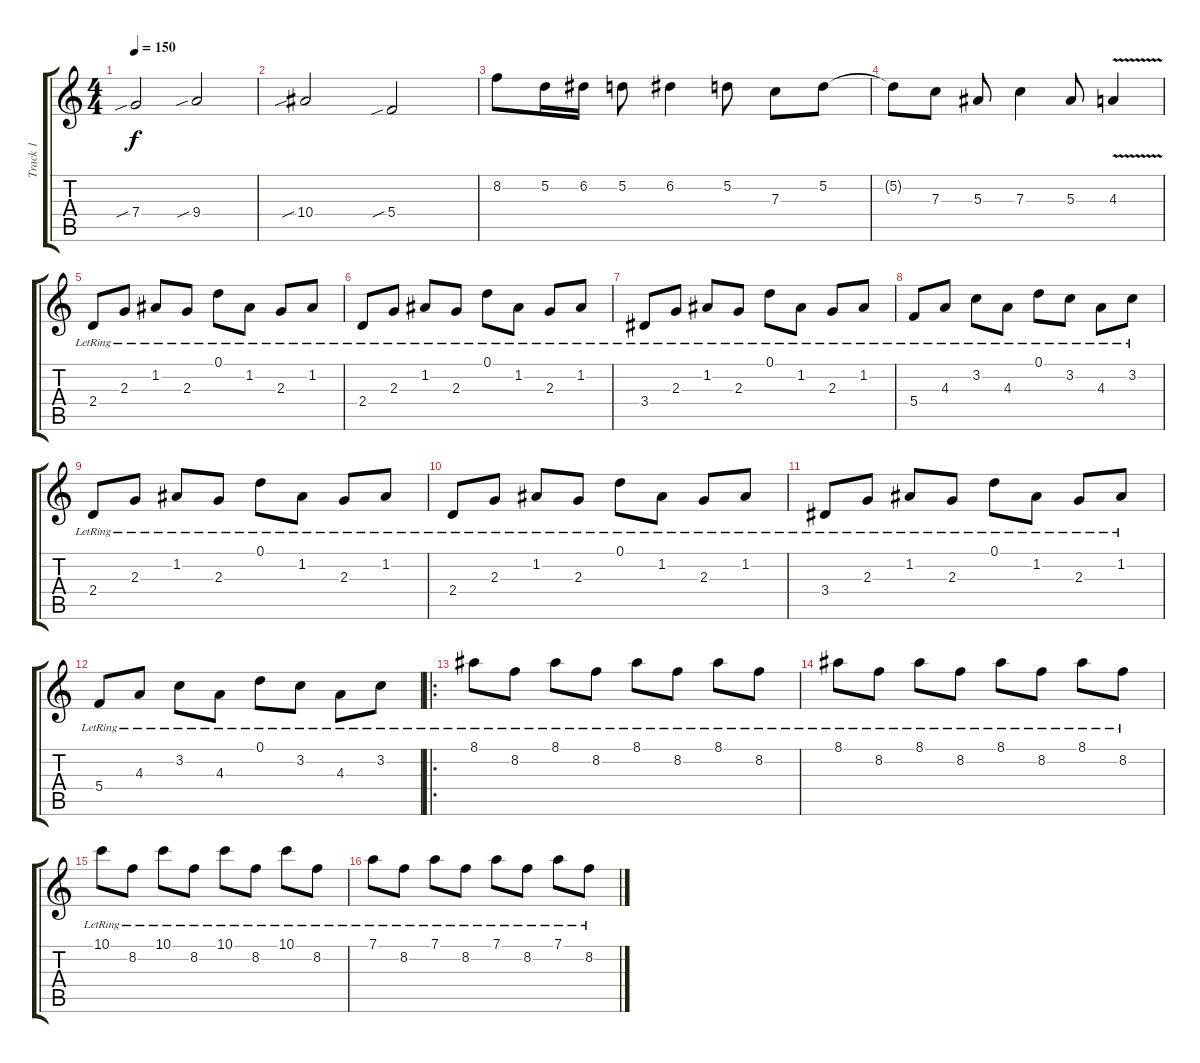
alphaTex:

\track ("Track 1" "Track 1") {instrument acousticguitarnylon}
\staff {score tabs}
\tuning (D4 A3 F3 C3 G2 C2) {hide}
\ts (4 4)
\tempo 150
\clef g2
\ks c
7.4{sib}.2{dy f} 9.4{sib}.2 |
10.4{sib}.2 5.4{sib}.2 |
8.2.8 5.2.16 6.2.16 5.2.8 6.2.4 5.2.8 7.3.8 5.2.8 |
5.2{t}.8 7.3.8 5.3.8 7.3.4 5.3.8 4.3{v}.4 |
2.4{lr}.8{instrument acousticguitarnylon} 2.3{lr}.8 1.2{lr}.8 2.3{lr}.8 0.1{lr}.8 1.2{lr}.8 2.3{lr}.8 1.2{lr}.8 |
2.4{lr}.8 2.3{lr}.8 1.2{lr}.8 2.3{lr}.8 0.1{lr}.8 1.2{lr}.8 2.3{lr}.8 1.2{lr}.8 |
3.4{lr}.8 2.3{lr}.8 1.2{lr}.8 2.3{lr}.8 0.1{lr}.8 1.2{lr}.8 2.3{lr}.8 1.2{lr}.8 |
5.4{lr}.8 4.3{lr}.8 3.2{lr}.8 4.3{lr}.8 0.1{lr}.8 3.2{lr}.8 4.3{lr}.8 3.2{lr}.8 |
2.4{lr}.8 2.3{lr}.8 1.2{lr}.8 2.3{lr}.8 0.1{lr}.8 1.2{lr}.8 2.3{lr}.8 1.2{lr}.8 |
2.4{lr}.8 2.3{lr}.8 1.2{lr}.8 2.3{lr}.8 0.1{lr}.8 1.2{lr}.8 2.3{lr}.8 1.2{lr}.8 |
3.4{lr}.8 2.3{lr}.8 1.2{lr}.8 2.3{lr}.8 0.1{lr}.8 1.2{lr}.8 2.3{lr}.8 1.2{lr}.8 |
5.4{lr}.8 4.3{lr}.8 3.2{lr}.8 4.3{lr}.8 0.1{lr}.8 3.2{lr}.8 4.3{lr}.8 3.2{lr}.8 |
\ro
8.1{lr}.8 8.2{lr}.8 8.1{lr}.8 8.2{lr}.8 8.1{lr}.8 8.2{lr}.8 8.1{lr}.8 8.2{lr}.8 |
8.1{lr}.8 8.2{lr}.8 8.1{lr}.8 8.2{lr}.8 8.1{lr}.8 8.2{lr}.8 8.1{lr}.8 8.2{lr}.8 |
10.1{lr}.8 8.2{lr}.8 10.1{lr}.8 8.2{lr}.8 10.1{lr}.8 8.2{lr}.8 10.1{lr}.8 8.2{lr}.8 |
7.1{lr}.8 8.2{lr}.8 7.1{lr}.8 8.2{lr}.8 7.1{lr}.8 8.2{lr}.8 7.1{lr}.8 8.2{lr}.8
